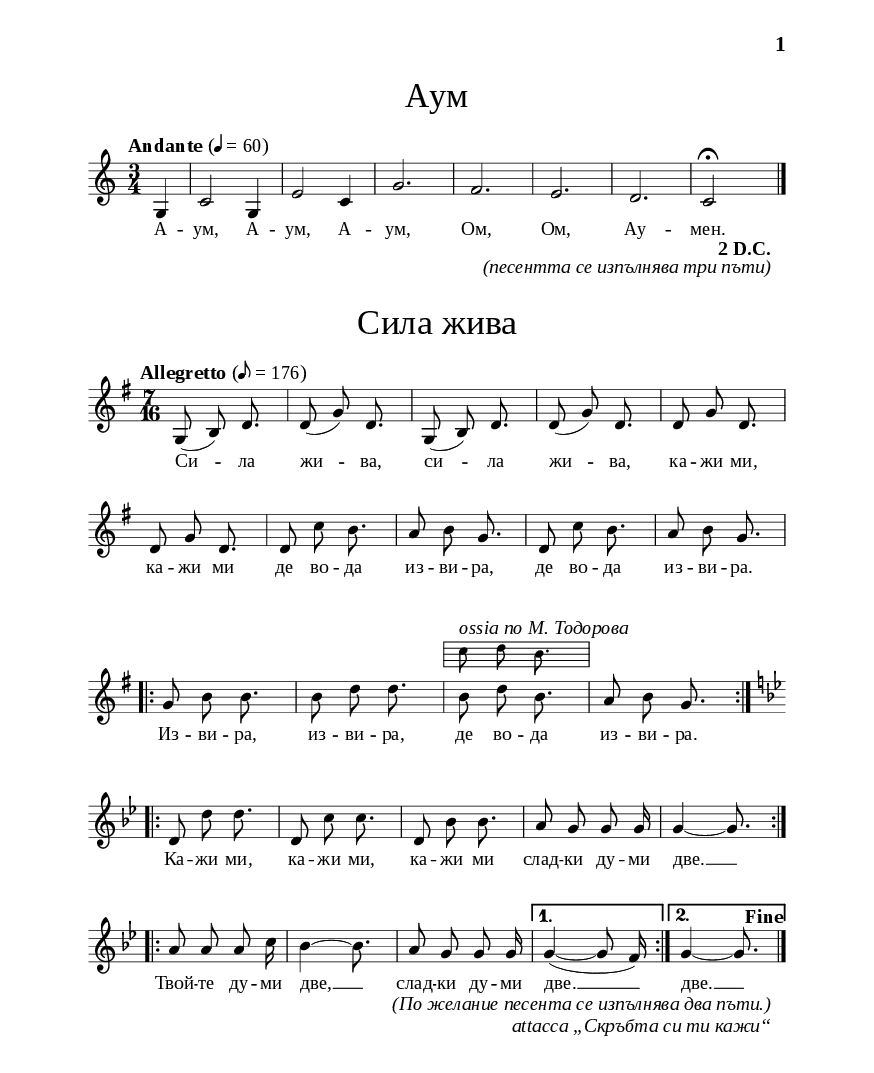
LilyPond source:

\version "2.24.3"

% include paper part and global functions
\include "include/globals.ily"

\bookpart {

  \label #'ref075
  \tocItem \markup "Аум"
  \include "include/bookpart-paper.ily"
  \score {
    \include "include/score-layout.ily"

    \new Voice \absolute {

      \clef treble
      \key c \major
      \time 3/4
      \tempoFunc "Andante" 4 "60"
      \autoBeamOff
      \partial 4

      g4 |  c'2 g4 | e'2 c'4 | g'2. |  f'2. | e'2. | d'2. | c'2 \fermata s4 | \bar "|."
    }

    \addlyrics {
      А -- ум, А
      -- ум, А -- ум, Ом, Ом, Ау -- мен.
    }

    \header {
      title = \titleFunc #'ref_desc_4 "Аум" "Aum"
    }

    \midi{}

  } % score

  \markup \dc-one "2 D.C."
  \markup \huge \italic \dc-one-nobold "(песентта се изпълнява три пъти)"

  \label #'ref076_2
  \tocItem \markup "Сила жива"
  \include "include/bookpart-paper.ily"
  \score {
    \include "include/score-layout.ily"

    \new Staff = main \absolute {
      \clef treble
      \key g \major
      \time 7/16
      \tempoFunc "Allegretto" 8 "176"
      \autoBeamOff


      g8 ( b ) d'8. | d'8 ( g' ) d'8. | g8 ( b ) d'8. | d'8 ( g' ) d'8. | d'8 g' d'8. \break | % 6

      d'8 g' d'8. | d'8 c'' b'8. | a'8 b' g'8. | d'8 c'' b'8. | a'8 b' g'8. \break |

      \bar ".|:-|"  g'8 b' b'8. | b'8 d'' d''8. |


      <<
        { b'8 d''8 b'8. }

        \new Staff \with {
          \override VerticalAxisGroup.default-staff-staff-spacing =
        #'((basic-distance . 5.5)
             (padding . -10))
          \remove "Time_signature_engraver"
          alignAboveContext = #"main"
          fontSize = #-1.5
          \override StaffSymbol.staff-space = #(magstep -2)
          \override StaffSymbol.thickness = #(magstep -2)
          firstClef = ##f
        }
        {\autoBeamOff c''8 ^\markup { \large \italic "ossia по М. Тодорова"}  d''8 b'8.}
      >>



      | a'8 b' g'8. \bar ":.|.:" \break

      \key g \minor \repeat volta 2 { d'8 d'' d''8. | d'8 c'' c''8. | d'8 bes' bes'8. | a'8 g' g' g'16 | g'4 ~ g'8. } \break |

      \repeat volta 2 { a'8 a' a' c''16 | bes'4 ~ bes'8. | a'8 g' g' g'16 |}
      \alternative { {  g'4 ( ~ g'8 f'16 )  | } { \override Score.MetronomeMark.outside-staff-priority = #99 \override Score.MetronomeMark.X-extent=#'(0.5 . 2) g'4~\tempo "   Fine" g'8. | \bar "|."} }


    }

    \addlyrics {
      Си -- ла жи
      -- ва, си -- ла жи -- ва, ка -- жи ми, ка -- жи
      ми де во -- да из -- ви -- ра, де во -- да из
      -- ви -- ра. Из -- ви -- ра, из -- ви -- ра, де
      во -- да из -- ви -- ра. Ка -- жи ми, ка -- жи
      ми, ка -- жи ми слад -- ки ду -- ми две. __ Твой --
      те ду -- ми две, __ слад -- ки ду -- ми две. __
      две. __}

      \header {
        title = \titleFunc #'ref_desc_12 "Сила жива" "Sila živa"
      }

      \midi{}

    } % score

    \markup \huge \italic \dc-one-nobold "(По желание песента се изпълнява два пъти.)"
    \markup \huge \italic \dc-one-nobold "attacca „Скръбта си ти кажи“"






  } % bookpart
